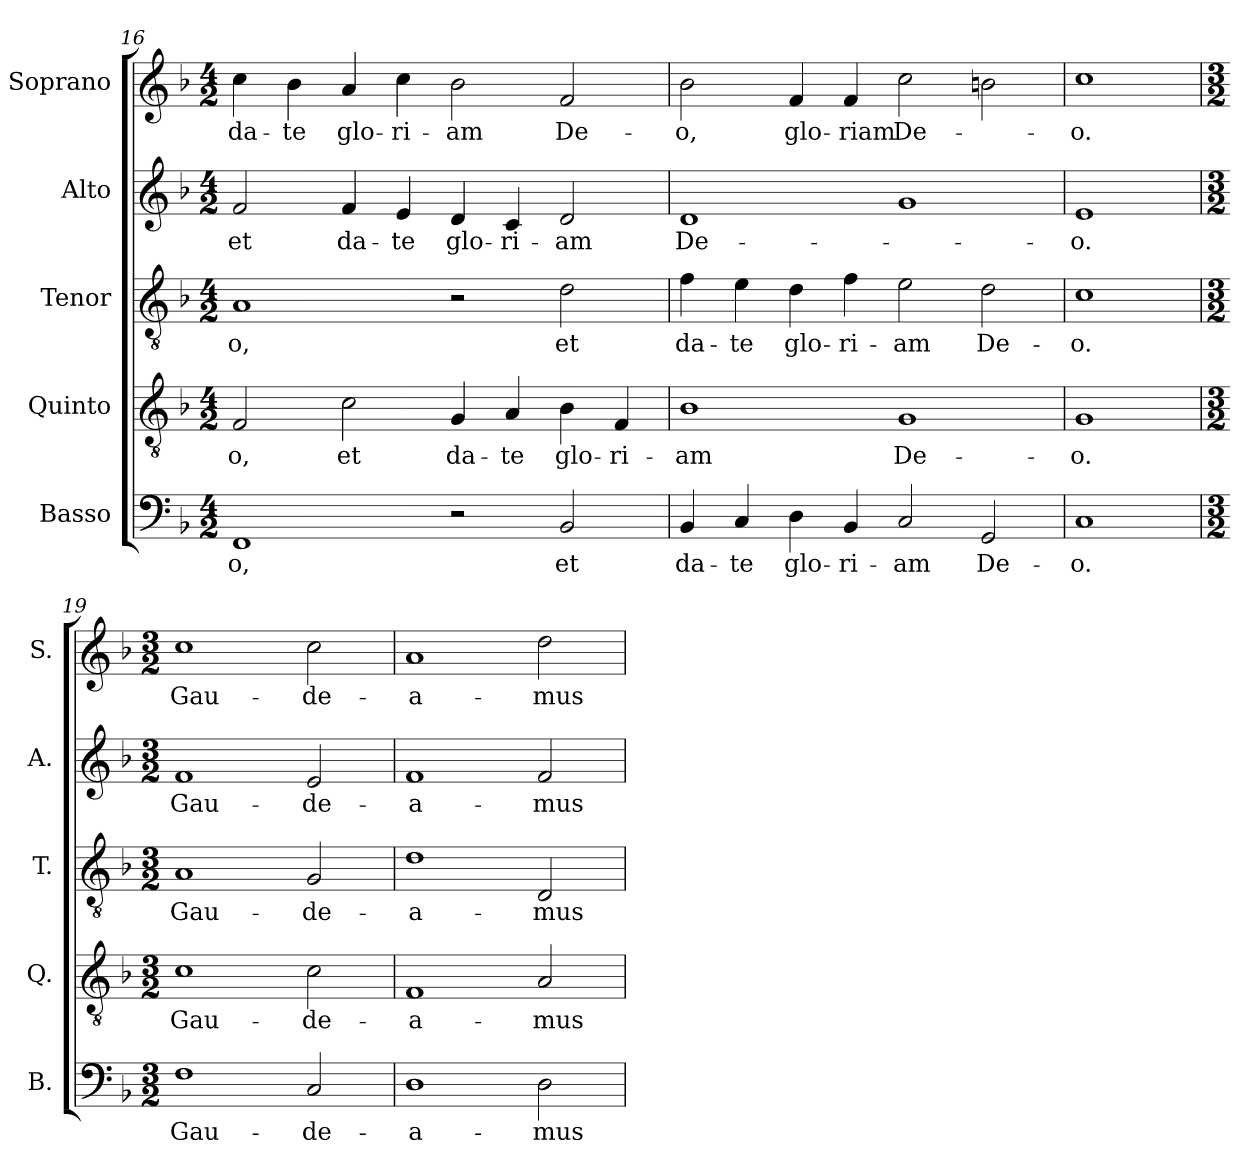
**kern	**text	**kern	**text	**kern	**text	**kern	**text	**kern	**text
*part5	*part5	*part4	*part4	*part3	*part3	*part2	*part2	*part1	*part1
*staff5	*staff5	*staff4	*staff4	*staff3	*staff3	*staff2	*staff2	*staff1	*staff1
*I"Basso	*	*I"Quinto	*	*I"Tenor	*	*I"Alto	*	*I"Soprano	*
*I'B.	*	*I'Q.	*	*I'T.	*	*I'A.	*	*I'S.	*
*clefF4	*	*clefGv2	*	*clefGv2	*	*clefG2	*	*clefG2	*
*	*	*ITrd7c12	*	*ITrd7c12	*	*	*	*	*
*k[b-]	*	*k[b-]	*	*k[b-]	*	*k[b-]	*	*k[b-]	*
*F:	*	*F:	*	*F:	*	*F:	*	*F:	*
*M4/2	*	*M4/2	*	*M4/2	*	*M4/2	*	*M4/2	*
=16	=16	=16	=16	=16	=16	=16	=16	=16	=16
!	!LO:LY:b:color=#000000	!	!	!	!	!	!	!	!
!	!	!	!LO:LY:b:color=#000000	!	!	!	!	!	!
!	!	!	!	!	!LO:LY:b:color=#000000	!	!	!	!
!	!	!	!	!	!	!	!LO:LY:b:color=#000000	!	!
!	!	!	!	!	!	!	!	!	!LO:LY:b:color=#000000
1FFi	-o,	2FFi/	-o,	1AAi	-o,	2fi/	et	4cci\	da-
!	!	!	!	!	!	!	!	!	!LO:LY:b:color=#000000
.	.	.	.	.	.	.	.	4b-i\	-te
!	!	!	!LO:LY:b:color=#000000	!	!	!	!	!	!
!	!	!	!	!	!	!	!LO:LY:b:color=#000000	!	!
!	!	!	!	!	!	!	!	!	!LO:LY:b:color=#000000
.	.	2Ci\	et	.	.	4fi/	da-	4ai/	glo-
!	!	!	!	!	!	!	!LO:LY:b:color=#000000	!	!
!	!	!	!	!	!	!	!	!	!LO:LY:b:color=#000000
.	.	.	.	.	.	4ei/	-te	4cci\	-ri-
!	!	!	!LO:LY:b:color=#000000	!	!	!	!	!	!
!	!	!	!	!	!	!	!LO:LY:b:color=#000000	!	!
!	!	!	!	!	!	!	!	!	!LO:LY:b:color=#000000
2r	.	4GGi/	da-	2r	.	4di/	glo-	2b-i\	-am
!	!	!	!LO:LY:b:color=#000000	!	!	!	!	!	!
!	!	!	!	!	!	!	!LO:LY:b:color=#000000	!	!
.	.	4AAi/	-te	.	.	4ci/	-ri-	.	.
!	!LO:LY:b:color=#000000	!	!	!	!	!	!	!	!
!	!	!	!LO:LY:b:color=#000000	!	!	!	!	!	!
!	!	!	!	!	!LO:LY:b:color=#000000	!	!	!	!
!	!	!	!	!	!	!	!LO:LY:b:color=#000000	!	!
!	!	!	!	!	!	!	!	!	!LO:LY:b:color=#000000
2BB-i/	et	4BB-i\	glo-	2Di\	et	2di/	-am	2fi/	De-
!	!	!	!LO:LY:b:color=#000000	!	!	!	!	!	!
.	.	4FFi/	-ri-	.	.	.	.	.	.
=17	=17	=17	=17	=17	=17	=17	=17	=17	=17
!	!LO:LY:b:color=#000000	!	!	!	!	!	!	!	!
!	!	!	!LO:LY:b:color=#000000	!	!	!	!	!	!
!	!	!	!	!	!LO:LY:b:color=#000000	!	!	!	!
!	!	!	!	!	!	!	!LO:LY:b:color=#000000	!	!
!	!	!	!	!	!	!	!	!	!LO:LY:b:color=#000000
4BB-i/	da-	1BB-i	-am	4Fi\	da-	1di	De-	2b-i\	-o,
!	!LO:LY:b:color=#000000	!	!	!	!	!	!	!	!
!	!	!	!	!	!LO:LY:b:color=#000000	!	!	!	!
4Ci/	-te	.	.	4Ei\	-te	.	.	.	.
!	!LO:LY:b:color=#000000	!	!	!	!	!	!	!	!
!	!	!	!	!	!LO:LY:b:color=#000000	!	!	!	!
!	!	!	!	!	!	!	!	!	!LO:LY:b:color=#000000
4Di\	glo-	.	.	4Di\	glo-	.	.	4fi/	glo-
!	!LO:LY:b:color=#000000	!	!	!	!	!	!	!	!
!	!	!	!	!	!LO:LY:b:color=#000000	!	!	!	!
!	!	!	!	!	!	!	!	!	!LO:LY:b:color=#000000
4BB-i/	-ri-	.	.	4Fi\	-ri-	.	.	4fi/	-riam
!	!LO:LY:b:color=#000000	!	!	!	!	!	!	!	!
!	!	!	!LO:LY:b:color=#000000	!	!	!	!	!	!
!	!	!	!	!	!LO:LY:b:color=#000000	!	!	!	!
!	!	!	!	!	!	!	!	!	!LO:LY:b:color=#000000
2Ci/	-am	1GGi	De-	2Ei\	-am	1gi	.	2cci\	De-
!	!LO:LY:b:color=#000000	!	!	!	!	!	!	!	!
!	!	!	!	!	!LO:LY:b:color=#000000	!	!	!	!
2GGi/	De-	.	.	2Di\	De-	.	.	2bni\	.
=18	=18	=18	=18	=18	=18	=18	=18	=18	=18
!	!LO:LY:b:color=#000000	!	!	!	!	!	!	!	!
!	!	!	!LO:LY:b:color=#000000	!	!	!	!	!	!
!	!	!	!	!	!LO:LY:b:color=#000000	!	!	!	!
!	!	!	!	!	!	!	!LO:LY:b:color=#000000	!	!
!	!	!	!	!	!	!	!	!	!LO:LY:b:color=#000000
1Ci	-o.	1GGi	-o.	1Ci	-o.	1ei	-o.	1cci	-o.
=19	=19	=19	=19	=19	=19	=19	=19	=19	=19
*M3/2	*	*M3/2	*	*M3/2	*	*M3/2	*	*M3/2	*
!	!LO:LY:b:color=#000000	!	!	!	!	!	!	!	!
!	!	!	!LO:LY:b:color=#000000	!	!	!	!	!	!
!	!	!	!	!	!LO:LY:b:color=#000000	!	!	!	!
!	!	!	!	!	!	!	!LO:LY:b:color=#000000	!	!
!	!	!	!	!	!	!	!	!	!LO:LY:b:color=#000000
1Fi	Gau-	1Ci	Gau-	1AAi	Gau-	1fi	Gau-	1cci	Gau-
!	!LO:LY:b:color=#000000	!	!	!	!	!	!	!	!
!	!	!	!LO:LY:b:color=#000000	!	!	!	!	!	!
!	!	!	!	!	!LO:LY:b:color=#000000	!	!	!	!
!	!	!	!	!	!	!	!LO:LY:b:color=#000000	!	!
!	!	!	!	!	!	!	!	!	!LO:LY:b:color=#000000
2Ci/	-de-	2Ci\	-de-	2GGi/	-de-	2ei/	-de-	2cci\	-de-
=20	=20	=20	=20	=20	=20	=20	=20	=20	=20
!	!LO:LY:b:color=#000000	!	!	!	!	!	!	!	!
!	!	!	!LO:LY:b:color=#000000	!	!	!	!	!	!
!	!	!	!	!	!LO:LY:b:color=#000000	!	!	!	!
!	!	!	!	!	!	!	!LO:LY:b:color=#000000	!	!
!	!	!	!	!	!	!	!	!	!LO:LY:b:color=#000000
1Di	-a-	1FFi	-a-	1Di	-a-	1fi	-a-	1ai	-a-
!	!LO:LY:b:color=#000000	!	!	!	!	!	!	!	!
!	!	!	!LO:LY:b:color=#000000	!	!	!	!	!	!
!	!	!	!	!	!LO:LY:b:color=#000000	!	!	!	!
!	!	!	!	!	!	!	!LO:LY:b:color=#000000	!	!
!	!	!	!	!	!	!	!	!	!LO:LY:b:color=#000000
2Di\	-mus	2AAi/	-mus	2DDi/	-mus	2fi/	-mus	2ddi\	-mus
=	=	=	=	=	=	=	=	=	=
*-	*-	*-	*-	*-	*-	*-	*-	*-	*-
